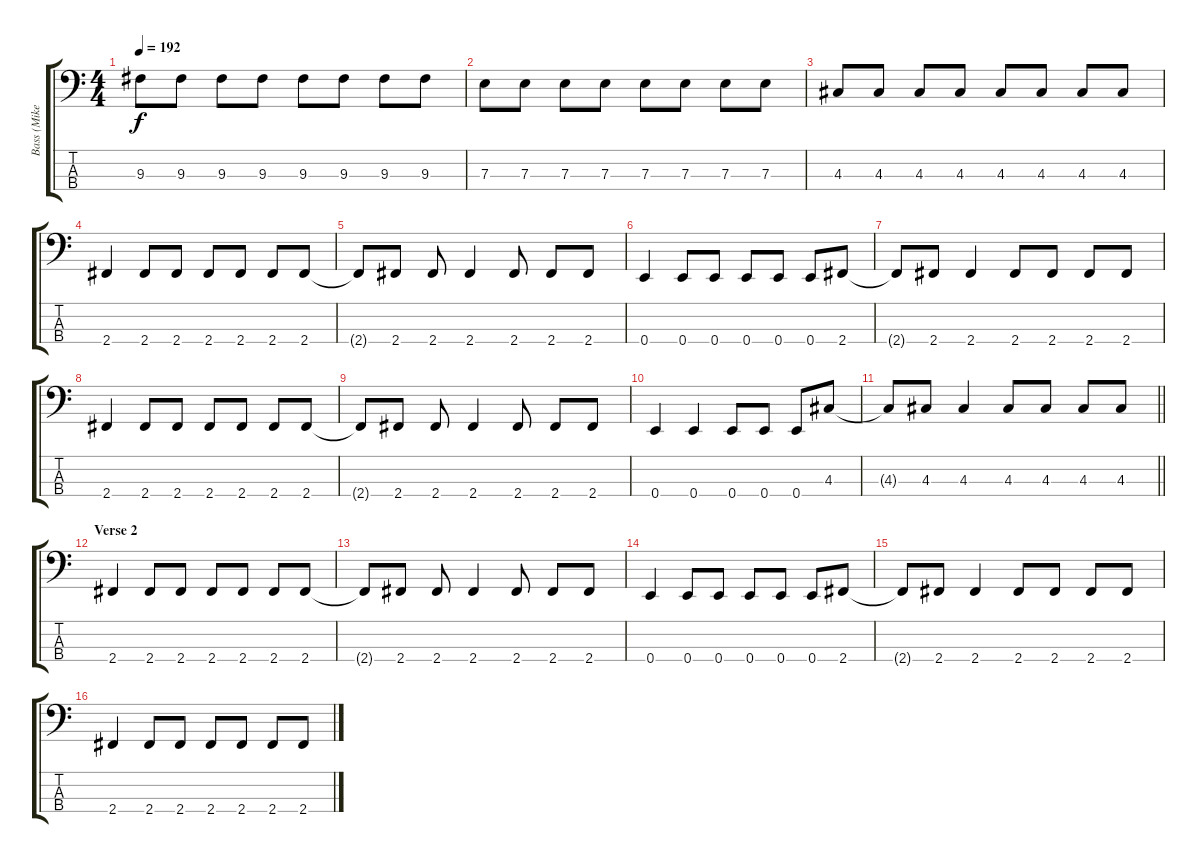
\track ("Bass (Mike Dirnt)" "Bass (Mike") {instrument electricbasspick}
\staff {score tabs}
\tuning (G2 D2 A1 E1) {hide}
\ts (4 4)
\tempo 192
\clef f4
\ks c
9.3.8{dy f} 9.3.8 9.3.8 9.3.8 9.3.8 9.3.8 9.3.8 9.3.8 |
7.3.8 7.3.8 7.3.8 7.3.8 7.3.8 7.3.8 7.3.8 7.3.8 |
4.3.8 4.3.8 4.3.8 4.3.8 4.3.8 4.3.8 4.3.8 4.3.8 |
2.4.4 2.4.8 2.4.8 2.4.8 2.4.8 2.4.8 2.4.8 |
2.4{t}.8 2.4.8 2.4.8 2.4.4 2.4.8 2.4.8 2.4.8 |
0.4.4 0.4.8 0.4.8 0.4.8 0.4.8 0.4.8 2.4.8 |
2.4{t}.8 2.4.8 2.4.4 2.4.8 2.4.8 2.4.8 2.4.8 |
2.4.4 2.4.8 2.4.8 2.4.8 2.4.8 2.4.8 2.4.8 |
2.4{t}.8 2.4.8 2.4.8 2.4.4 2.4.8 2.4.8 2.4.8 |
0.4.4 0.4.4 0.4.8 0.4.8 0.4.8 4.3.8 |
\barLineRight lightlight
4.3{t}.8 4.3.8 4.3.4 4.3.8 4.3.8 4.3.8 4.3.8 |
\section ("" "Verse 2")
2.4.4 2.4.8 2.4.8 2.4.8 2.4.8 2.4.8 2.4.8 |
2.4{t}.8 2.4.8 2.4.8 2.4.4 2.4.8 2.4.8 2.4.8 |
0.4.4 0.4.8 0.4.8 0.4.8 0.4.8 0.4.8 2.4.8 |
2.4{t}.8 2.4.8 2.4.4 2.4.8 2.4.8 2.4.8 2.4.8 |
2.4.4 2.4.8 2.4.8 2.4.8 2.4.8 2.4.8 2.4.8
